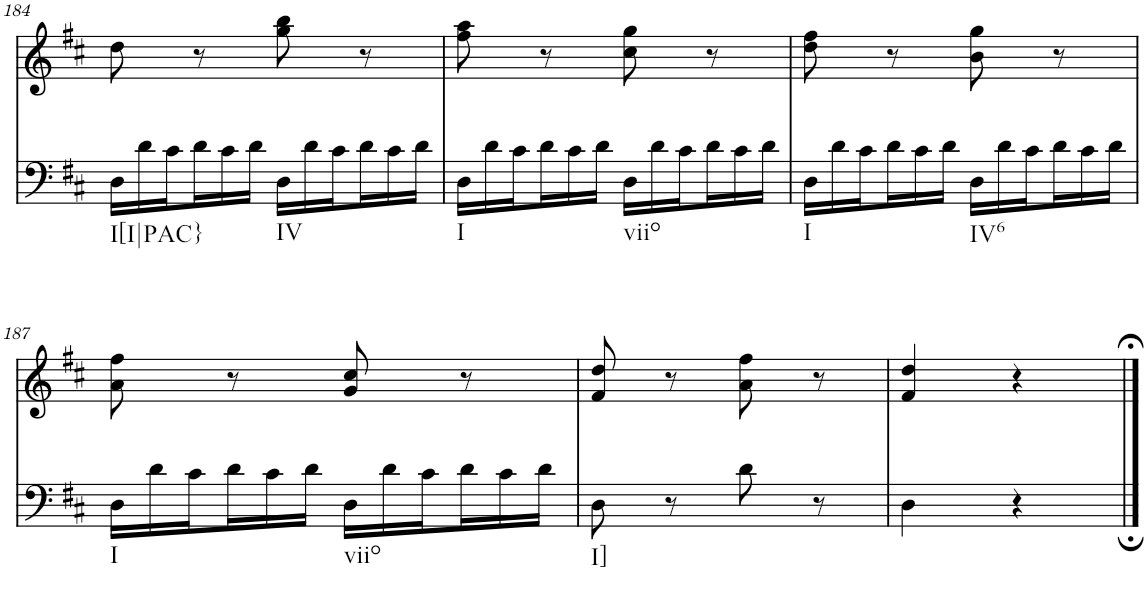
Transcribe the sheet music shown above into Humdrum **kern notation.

**kern	**kern
*part2	*part1
*staff2	*staff1
*I"Piano, unbenannt	*I"Piano, unbenannt
*I'Pno	*I'Pno
!!LO:PB:g=z
*clefG2	*clefG2
*k[f#c#]	*k[f#c#]
*M2/4	*M2/4
*Xtuplet	*
=184	=184
!LO:TX:b:t=I[I|PAC}	!
24D\LL	8dd\
24d\	.
24c#\	.
24d\	8r
24c#\	.
24d\JJ	.
!LO:TX:b:t=IV	!
24D\LL	8gg\ 8bb\
24d\	.
24c#\	.
24d\	8r
24c#\	.
24d\JJ	.
=185	=185
!LO:TX:b:t=I	!
24D\LL	8ff#\ 8aa\
24d\	.
24c#\	.
24d\	8r
24c#\	.
24d\JJ	.
!LO:TX:b:t=viio	!
24D\LL	8cc#\ 8gg\
24d\	.
24c#\	.
24d\	8r
24c#\	.
24d\JJ	.
=186	=186
!LO:TX:b:t=I	!
24D\LL	8dd\ 8ff#\
24d\	.
24c#\	.
24d\	8r
24c#\	.
24d\JJ	.
!LO:TX:b:t=IV6	!
24D\LL	8b\ 8gg\
24d\	.
24c#\	.
24d\	8r
24c#\	.
24d\JJ	.
!!LO:LB:g=z
=187	=187
!LO:TX:b:t=I	!
24D\LL	8a\ 8ff#\
24d\	.
24c#\	.
24d\	8r
24c#\	.
24d\JJ	.
!LO:TX:b:t=viio	!
24D\LL	8g/ 8cc#/
24d\	.
24c#\	.
24d\	8r
24c#\	.
24d\JJ	.
=188	=188
!LO:TX:b:t=I]	!
8D\	8f#/ 8dd/
8r	8r
8d\	8a\ 8ff#\
8r	8r
=189	=189
4D\	4f#/ 4dd/
4r	4r
==	==
*-	*-
